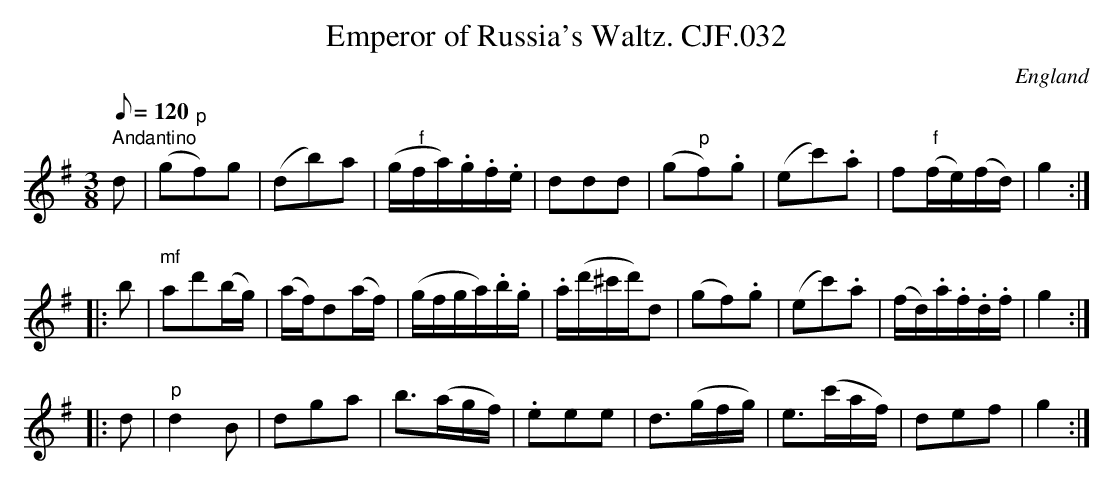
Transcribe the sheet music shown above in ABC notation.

X:1
T:Emperor of Russia's Waltz. CJF.032
L:1/16
M:3/8
O:England
Q:1/8=120
K:G
" Andantino"d2|\
(g2"p"f2)g2|(d2b2)a2|(g" f"fa).g.f.e|d2d2d2|\
(g2"p"f2).g2|(e2c'2).a2|f2" f"(fe)(fd)|g4:|!
|:b2|"mf"a2d'2(bg)|(af)d2(af)|(gfga).b.g|.a(d'^c'd')d2|\
(g2f2).g2|(e2c'2).a2|(fd).a.f.d.f|g4:|!
|:d2|"p"d4B2|d2g2a2|b3(agf)|.e2e2e2|\
d3(gfg)|e3(c'af)|d2e2f2|g4:|
